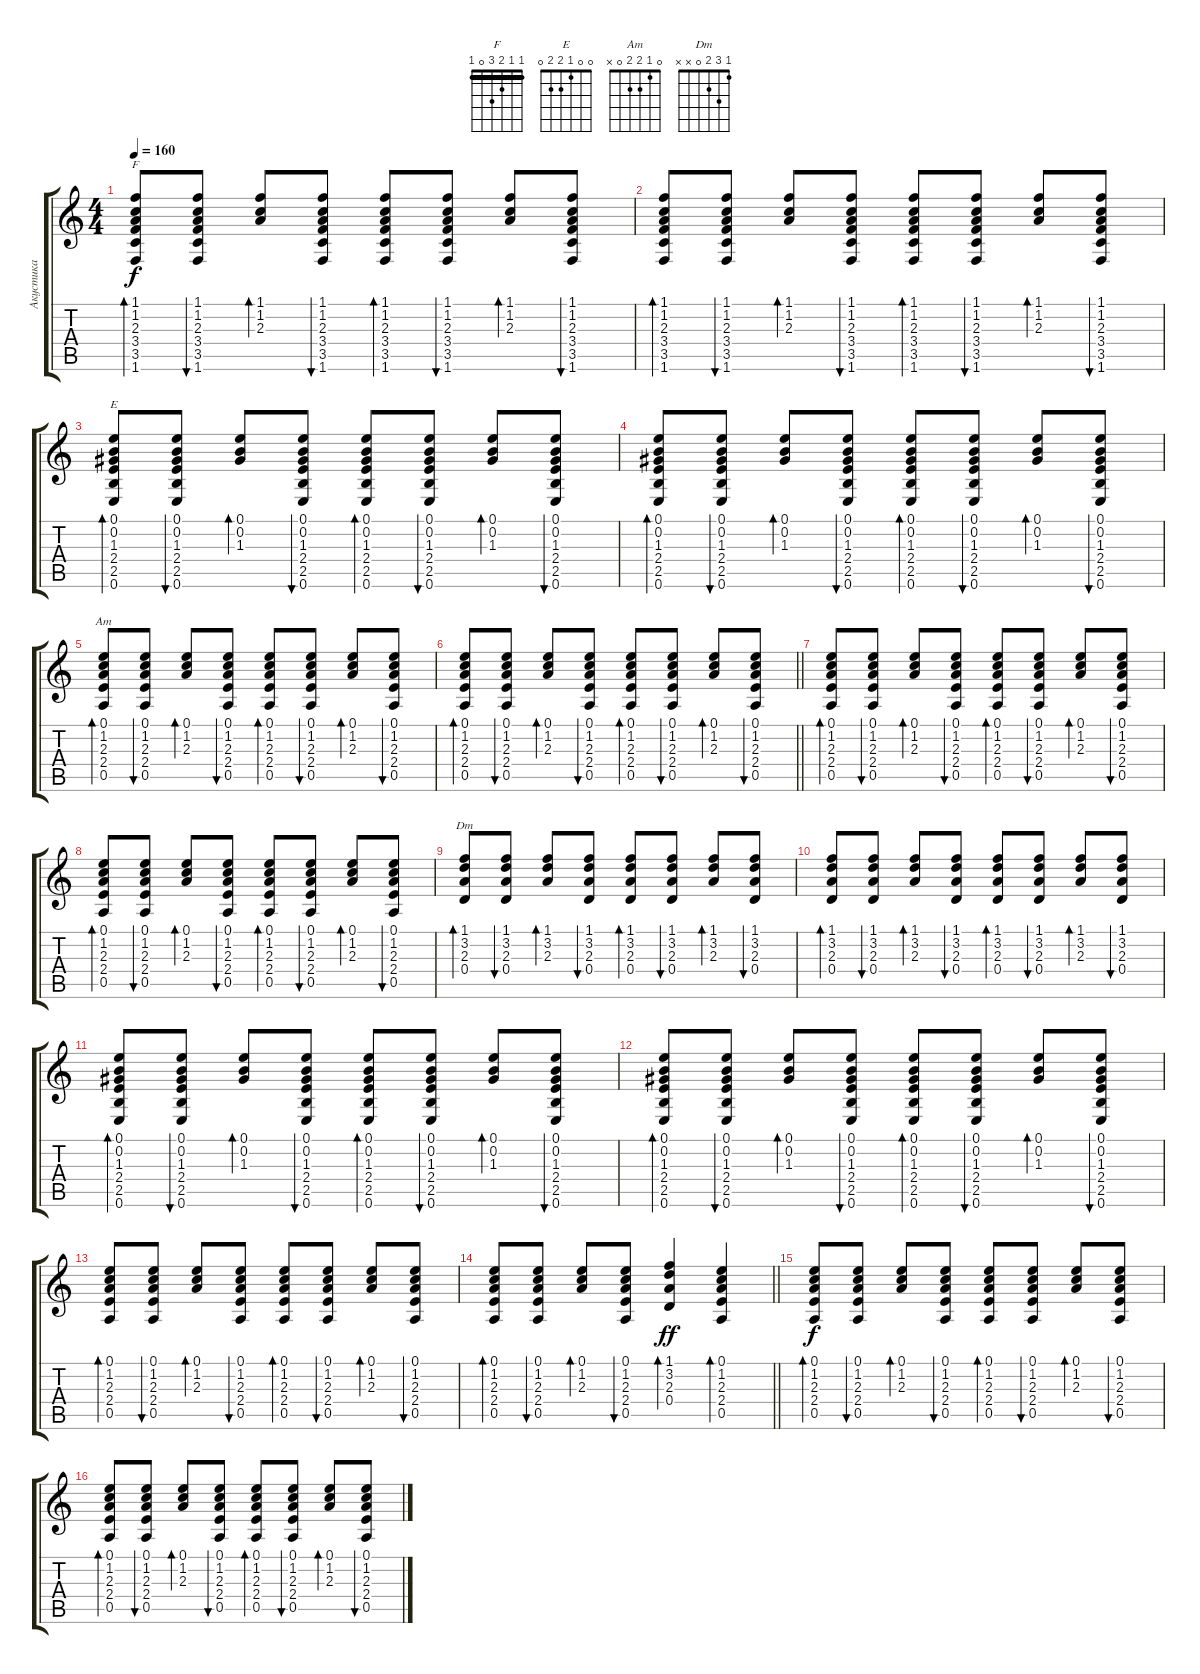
\track ("Акустика" "Акустика") {instrument acousticguitarsteel}
\staff {score tabs}
\tuning (E4 B3 G3 D3 A2 E2) {hide}
\chord ("F" 1 1 2 3 0 1) {barre 1}
\chord ("E" 0 0 1 2 2 0)
\chord ("Am" 0 1 2 2 0 x)
\chord ("Dm" 1 3 2 0 x x)
\ts (4 4)
\tempo 160
\clef g2
\ks c
(1.1 1.2 2.3 3.4 3.5 1.6).8{bd 30 ch "F" dy f} (1.1 1.2 2.3 3.4 3.5 1.6).8{bu 30} (1.1 1.2 2.3).8{bd 30} (1.1 1.2 2.3 3.4 3.5 1.6).8{bu 30} (1.1 1.2 2.3 3.4 3.5 1.6).8{bd 30} (1.1 1.2 2.3 3.4 3.5 1.6).8{bu 30} (1.1 1.2 2.3).8{bd 30} (1.1 1.2 2.3 3.4 3.5 1.6).8{bu 30} |
(1.1 1.2 2.3 3.4 3.5 1.6).8{bd 30} (1.1 1.2 2.3 3.4 3.5 1.6).8{bu 30} (1.1 1.2 2.3).8{bd 30} (1.1 1.2 2.3 3.4 3.5 1.6).8{bu 30} (1.1 1.2 2.3 3.4 3.5 1.6).8{bd 30} (1.1 1.2 2.3 3.4 3.5 1.6).8{bu 30} (1.1 1.2 2.3).8{bd 30} (1.1 1.2 2.3 3.4 3.5 1.6).8{bu 30} |
(0.1 0.2 1.3 2.4 2.5 0.6).8{bd 30 ch "E"} (0.1 0.2 1.3 2.4 2.5 0.6).8{bu 30} (0.1 0.2 1.3).8{bd 30} (0.1 0.2 1.3 2.4 2.5 0.6).8{bu 30} (0.1 0.2 1.3 2.4 2.5 0.6).8{bd 30} (0.1 0.2 1.3 2.4 2.5 0.6).8{bu 30} (0.1 0.2 1.3).8{bd 30} (0.1 0.2 1.3 2.4 2.5 0.6).8{bu 30} |
(0.1 0.2 1.3 2.4 2.5 0.6).8{bd 30} (0.1 0.2 1.3 2.4 2.5 0.6).8{bu 30} (0.1 0.2 1.3).8{bd 30} (0.1 0.2 1.3 2.4 2.5 0.6).8{bu 30} (0.1 0.2 1.3 2.4 2.5 0.6).8{bd 30} (0.1 0.2 1.3 2.4 2.5 0.6).8{bu 30} (0.1 0.2 1.3).8{bd 30} (0.1 0.2 1.3 2.4 2.5 0.6).8{bu 30} |
(0.1 1.2 2.3 2.4 0.5).8{bd 30 ch "Am"} (0.1 1.2 2.3 2.4 0.5).8{bu 30} (0.1 1.2 2.3).8{bd 30} (0.1 1.2 2.3 2.4 0.5).8{bu 30} (0.1 1.2 2.3 2.4 0.5).8{bd 30} (0.1 1.2 2.3 2.4 0.5).8{bu 30} (0.1 1.2 2.3).8{bd 30} (0.1 1.2 2.3 2.4 0.5).8{bu 30} |
\barLineRight lightlight
(0.1 1.2 2.3 2.4 0.5).8{bd 30} (0.1 1.2 2.3 2.4 0.5).8{bu 30} (0.1 1.2 2.3).8{bd 30} (0.1 1.2 2.3 2.4 0.5).8{bu 30} (0.1 1.2 2.3 2.4 0.5).8{bd 30} (0.1 1.2 2.3 2.4 0.5).8{bu 30} (0.1 1.2 2.3).8{bd 30} (0.1 1.2 2.3 2.4 0.5).8{bu 30} |
(0.1 1.2 2.3 2.4 0.5).8{bd 30} (0.1 1.2 2.3 2.4 0.5).8{bu 30} (0.1 1.2 2.3).8{bd 30} (0.1 1.2 2.3 2.4 0.5).8{bu 30} (0.1 1.2 2.3 2.4 0.5).8{bd 30} (0.1 1.2 2.3 2.4 0.5).8{bu 30} (0.1 1.2 2.3).8{bd 30} (0.1 1.2 2.3 2.4 0.5).8{bu 30} |
(0.1 1.2 2.3 2.4 0.5).8{bd 30} (0.1 1.2 2.3 2.4 0.5).8{bu 30} (0.1 1.2 2.3).8{bd 30} (0.1 1.2 2.3 2.4 0.5).8{bu 30} (0.1 1.2 2.3 2.4 0.5).8{bd 30} (0.1 1.2 2.3 2.4 0.5).8{bu 30} (0.1 1.2 2.3).8{bd 30} (0.1 1.2 2.3 2.4 0.5).8{bu 30} |
(1.1 3.2 2.3 0.4).8{bd 30 ch "Dm"} (1.1 3.2 2.3 0.4).8{bu 30} (1.1 3.2 2.3).8{bd 30} (1.1 3.2 2.3 0.4).8{bu 30} (1.1 3.2 2.3 0.4).8{bd 30} (1.1 3.2 2.3 0.4).8{bu 30} (1.1 3.2 2.3).8{bd 30} (1.1 3.2 2.3 0.4).8{bu 30} |
(1.1 3.2 2.3 0.4).8{bd 30} (1.1 3.2 2.3 0.4).8{bu 30} (1.1 3.2 2.3).8{bd 30} (1.1 3.2 2.3 0.4).8{bu 30} (1.1 3.2 2.3 0.4).8{bd 30} (1.1 3.2 2.3 0.4).8{bu 30} (1.1 3.2 2.3).8{bd 30} (1.1 3.2 2.3 0.4).8{bu 30} |
(0.1 0.2 1.3 2.4 2.5 0.6).8{bd 30} (0.1 0.2 1.3 2.4 2.5 0.6).8{bu 30} (0.1 0.2 1.3).8{bd 30} (0.1 0.2 1.3 2.4 2.5 0.6).8{bu 30} (0.1 0.2 1.3 2.4 2.5 0.6).8{bd 30} (0.1 0.2 1.3 2.4 2.5 0.6).8{bu 30} (0.1 0.2 1.3).8{bd 30} (0.1 0.2 1.3 2.4 2.5 0.6).8{bu 30} |
(0.1 0.2 1.3 2.4 2.5 0.6).8{bd 30} (0.1 0.2 1.3 2.4 2.5 0.6).8{bu 30} (0.1 0.2 1.3).8{bd 30} (0.1 0.2 1.3 2.4 2.5 0.6).8{bu 30} (0.1 0.2 1.3 2.4 2.5 0.6).8{bd 30} (0.1 0.2 1.3 2.4 2.5 0.6).8{bu 30} (0.1 0.2 1.3).8{bd 30} (0.1 0.2 1.3 2.4 2.5 0.6).8{bu 30} |
(0.1 1.2 2.3 2.4 0.5).8{bd 30} (0.1 1.2 2.3 2.4 0.5).8{bu 30} (0.1 1.2 2.3).8{bd 30} (0.1 1.2 2.3 2.4 0.5).8{bu 30} (0.1 1.2 2.3 2.4 0.5).8{bd 30} (0.1 1.2 2.3 2.4 0.5).8{bu 30} (0.1 1.2 2.3).8{bd 30} (0.1 1.2 2.3 2.4 0.5).8{bu 30} |
\barLineRight lightlight
(0.1 1.2 2.3 2.4 0.5).8{bd 30} (0.1 1.2 2.3 2.4 0.5).8{bu 30} (0.1 1.2 2.3).8{bd 30} (0.1 1.2 2.3 2.4 0.5).8{bu 30} (1.1 3.2 2.3 0.4).4{bd 30 dy ff} (0.1 1.2 2.3 2.4 0.5).4{bd 30} |
(0.1 1.2 2.3 2.4 0.5).8{bd 30 dy f} (0.1 1.2 2.3 2.4 0.5).8{bu 30} (0.1 1.2 2.3).8{bd 30} (0.1 1.2 2.3 2.4 0.5).8{bu 30} (0.1 1.2 2.3 2.4 0.5).8{bd 30} (0.1 1.2 2.3 2.4 0.5).8{bu 30} (0.1 1.2 2.3).8{bd 30} (0.1 1.2 2.3 2.4 0.5).8{bu 30} |
(0.1 1.2 2.3 2.4 0.5).8{bd 30} (0.1 1.2 2.3 2.4 0.5).8{bu 30} (0.1 1.2 2.3).8{bd 30} (0.1 1.2 2.3 2.4 0.5).8{bu 30} (0.1 1.2 2.3 2.4 0.5).8{bd 30} (0.1 1.2 2.3 2.4 0.5).8{bu 30} (0.1 1.2 2.3).8{bd 30} (0.1 1.2 2.3 2.4 0.5).8{bu 30}
